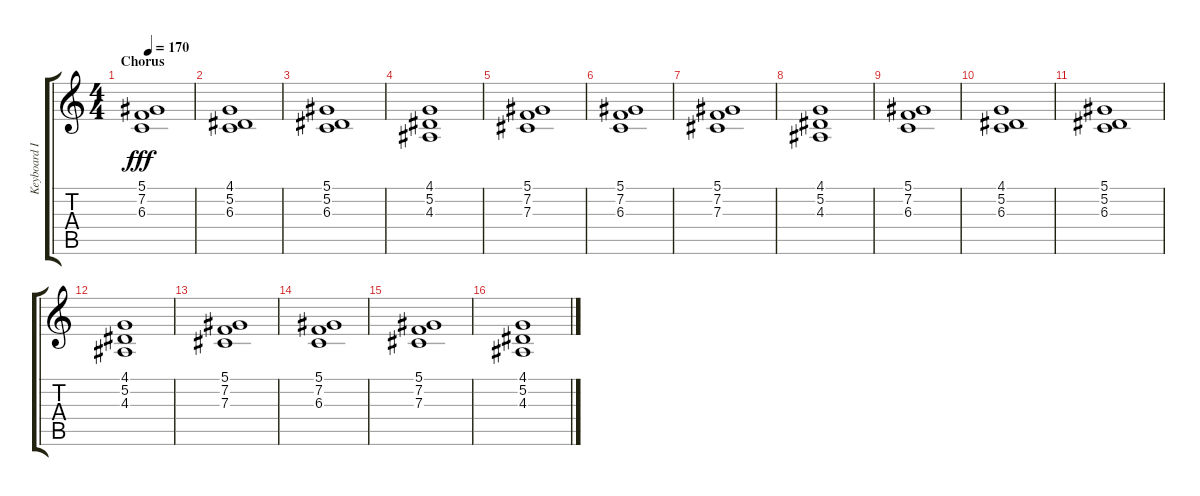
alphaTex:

\track ("Keyboard II" "Keyboard I") {instrument stringensemble1}
\staff {score tabs}
\tuning (Eb4 Bb3 Gb3 Db3 Ab2 Eb2) {hide}
\ts (4 4)
\section ("" "Chorus")
\tempo 170
\clef g2
\ks c
(5.1 7.2 6.3).1{dy fff} |
(4.1 5.2 6.3).1 |
(5.1 5.2 6.3).1 |
(4.1 5.2 4.3).1 |
(5.1 7.2 7.3).1 |
(5.1 7.2 6.3).1 |
(5.1 7.2 7.3).1 |
(4.1 5.2 4.3).1 |
(5.1 7.2 6.3).1 |
(4.1 5.2 6.3).1 |
(5.1 5.2 6.3).1 |
(4.1 5.2 4.3).1 |
(5.1 7.2 7.3).1 |
(5.1 7.2 6.3).1 |
(5.1 7.2 7.3).1 |
(4.1 5.2 4.3).1
